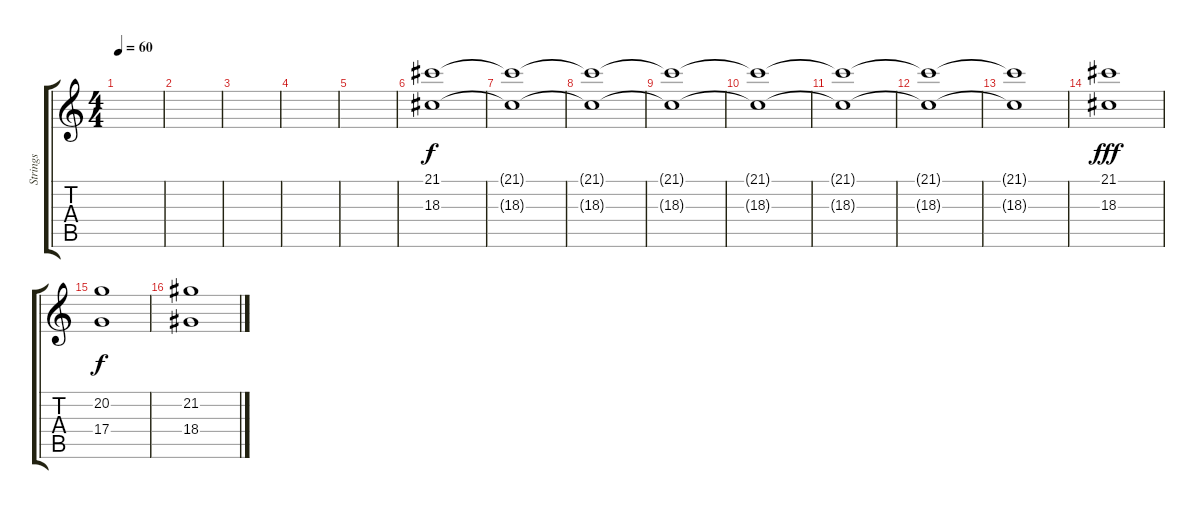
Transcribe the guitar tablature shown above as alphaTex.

\track ("Strings" "Strings") {instrument stringensemble1}
\staff {score tabs}
\tuning (E4 B3 G3 D3 A2 E2) {hide}
\ts (4 4)
\tempo 60
\clef g2
\ks c
|
|
|
|
|
(21.1 18.3).1{volume 7} |
(21.1{t} 18.3{t}).1{dy f} |
(21.1{t} 18.3{t}).1 |
(21.1{t} 18.3{t}).1 |
(21.1{t} 18.3{t}).1 |
(21.1{t} 18.3{t}).1 |
(21.1{t} 18.3{t}).1 |
(21.1{t} 18.3{t}).1 |
(21.1 18.3).1{dy fff volume 11} |
(20.2 17.4).1{dy f} |
(21.2 18.4).1
